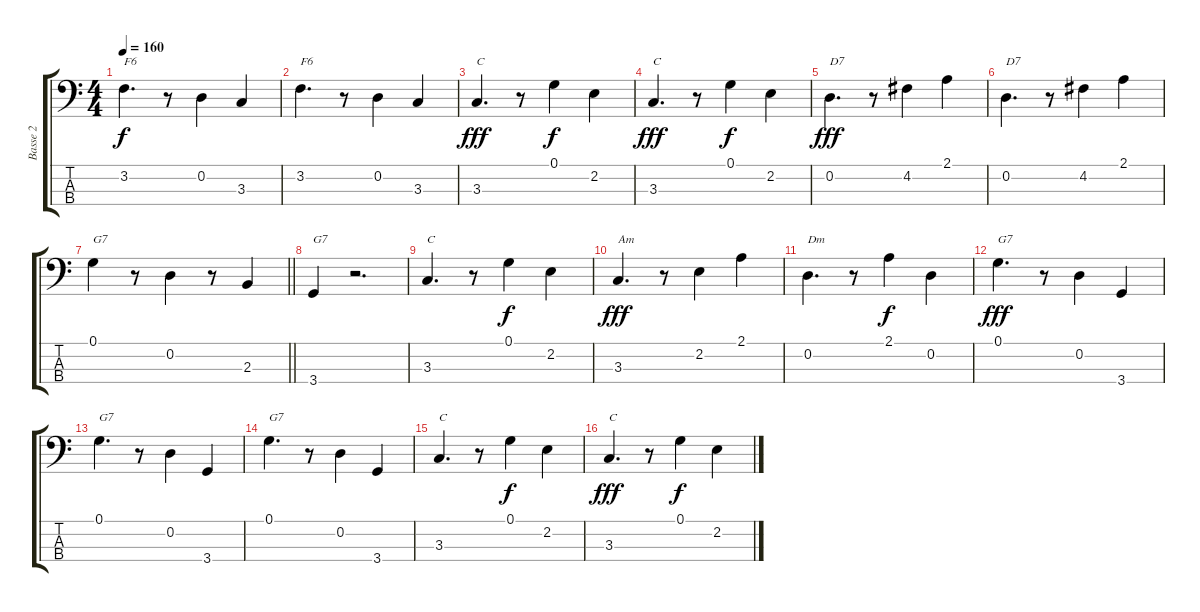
\track ("Basse 2" "Basse 2") {instrument electricbassfinger}
\staff {score tabs}
\tuning (G2 D2 A1 E1) {hide}
\ts (4 4)
\tempo 160
\clef f4
\ks c
3.2.4{d txt "F6" dy f} r.8 0.2.4 3.3.4 |
3.2.4{d txt "F6"} r.8 0.2.4 3.3.4 |
3.3.4{d txt "C" dy fff} r.8 0.1.4{dy f} 2.2.4 |
3.3.4{d txt "C" dy fff} r.8 0.1.4{dy f} 2.2.4 |
0.2.4{d txt "D7" dy fff} r.8 4.2.4 2.1.4 |
0.2.4{d txt "D7"} r.8 4.2.4 2.1.4 |
\barLineRight lightlight
0.1.4{txt "G7"} r.8 0.2.4 r.8 2.3.4 |
3.4.4{txt "G7"} r.2{d} |
3.3.4{d txt "C"} r.8 0.1.4{dy f} 2.2.4 |
3.3.4{d txt "Am" dy fff} r.8 2.2.4 2.1.4 |
0.2.4{d txt "Dm"} r.8 2.1.4{dy f} 0.2.4 |
0.1.4{d txt "G7" dy fff} r.8 0.2.4 3.4.4 |
0.1.4{d txt "G7"} r.8 0.2.4 3.4.4 |
0.1.4{d txt "G7"} r.8 0.2.4 3.4.4 |
3.3.4{d txt "C"} r.8 0.1.4{dy f} 2.2.4 |
3.3.4{d txt "C" dy fff} r.8 0.1.4{dy f} 2.2.4
